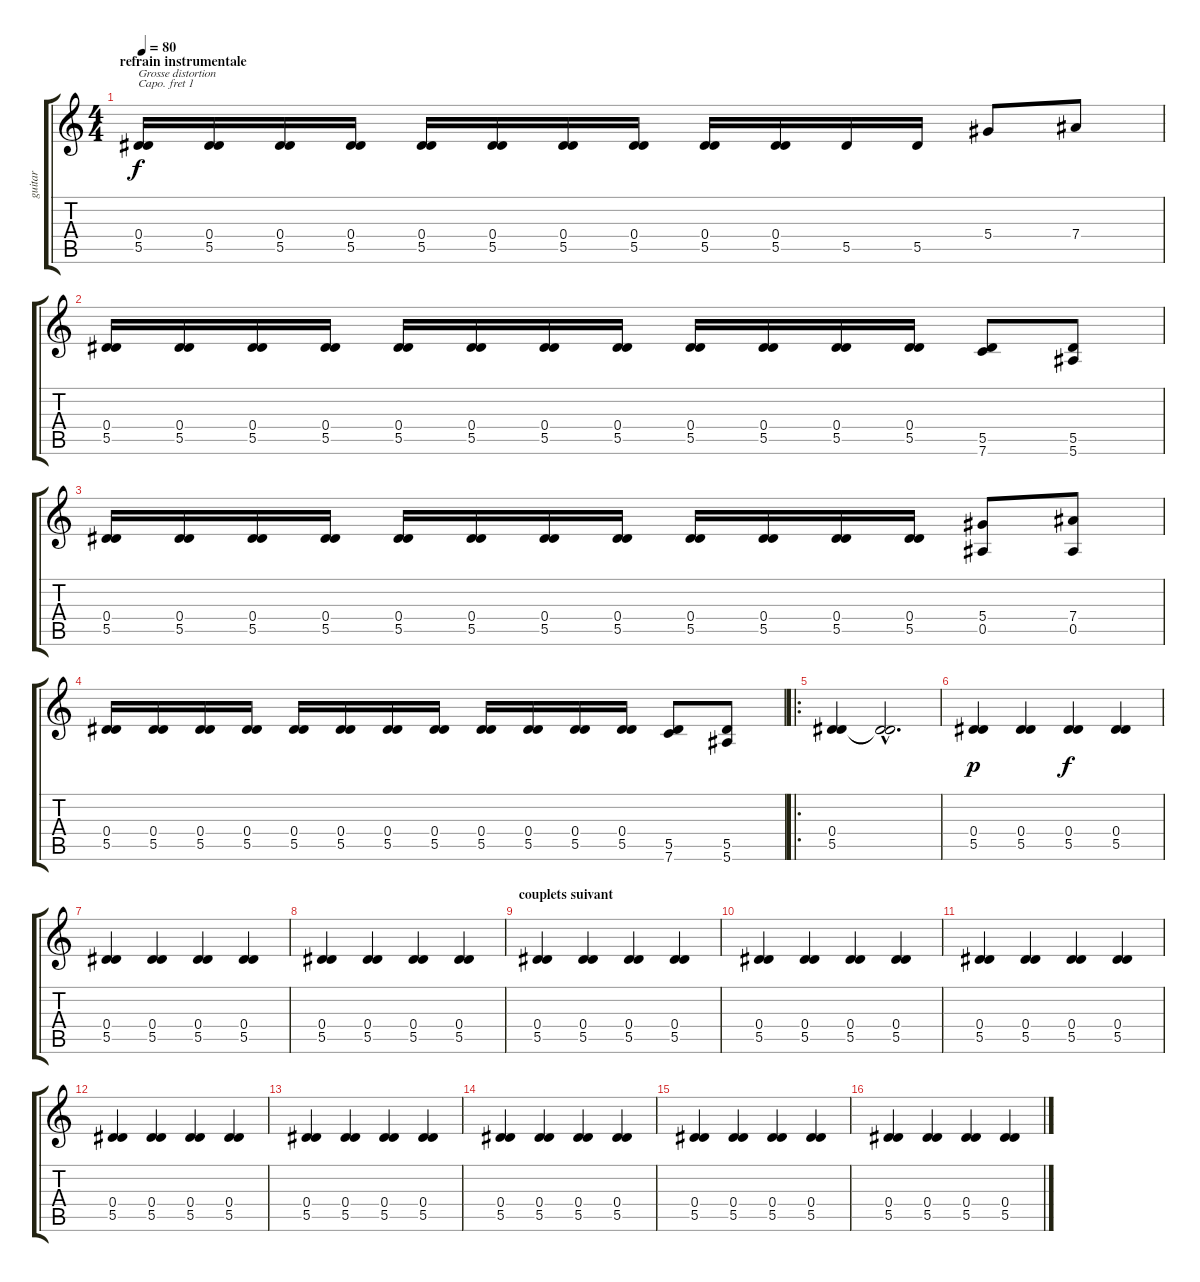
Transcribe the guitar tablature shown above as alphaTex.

\track ("guitar" "guitar") {instrument overdrivenguitar}
\staff {score tabs}
\capo 1
\tuning (E4 B3 G3 D3 A2 E2) {hide}
\ts (4 4)
\section ("" "refrain instrumentale")
\tempo 80
\clef g2
\ks c
(0.4 5.5).16{txt "Grosse distortion" dy f} (0.4 5.5).16 (0.4 5.5).16 (0.4 5.5).16 (0.4 5.5).16 (0.4 5.5).16 (0.4 5.5).16 (0.4 5.5).16 (0.4 5.5).16 (0.4 5.5).16 5.5.16 5.5.16 5.4.8 7.4.8 |
(0.4 5.5).16 (0.4 5.5).16 (0.4 5.5).16 (0.4 5.5).16 (0.4 5.5).16 (0.4 5.5).16 (0.4 5.5).16 (0.4 5.5).16 (0.4 5.5).16 (0.4 5.5).16 (0.4 5.5).16 (0.4 5.5).16 (5.5 7.6).8 (5.5 5.6).8 |
(0.4 5.5).16 (0.4 5.5).16 (0.4 5.5).16 (0.4 5.5).16 (0.4 5.5).16 (0.4 5.5).16 (0.4 5.5).16 (0.4 5.5).16 (0.4 5.5).16 (0.4 5.5).16 (0.4 5.5).16 (0.4 5.5).16 (5.4 0.5).8 (7.4 0.5).8 |
(0.4 5.5).16 (0.4 5.5).16 (0.4 5.5).16 (0.4 5.5).16 (0.4 5.5).16 (0.4 5.5).16 (0.4 5.5).16 (0.4 5.5).16 (0.4 5.5).16 (0.4 5.5).16 (0.4 5.5).16 (0.4 5.5).16 (5.5 7.6).8 (5.5 5.6).8 |
\ro
(0.4 5.5).4 (0.4{hac t} 5.5{hac t}).2{d} |
(0.4 5.5).4{dy p} (0.4 5.5).4 (0.4 5.5).4{dy f} (0.4 5.5).4 |
(0.4 5.5).4 (0.4 5.5).4 (0.4 5.5).4 (0.4 5.5).4 |
(0.4 5.5).4 (0.4 5.5).4 (0.4 5.5).4 (0.4 5.5).4 |
\section ("" "couplets suivant")
(0.4 5.5).4 (0.4 5.5).4 (0.4 5.5).4 (0.4 5.5).4 |
(0.4 5.5).4 (0.4 5.5).4 (0.4 5.5).4 (0.4 5.5).4 |
(0.4 5.5).4 (0.4 5.5).4 (0.4 5.5).4 (0.4 5.5).4 |
(0.4 5.5).4 (0.4 5.5).4 (0.4 5.5).4 (0.4 5.5).4 |
(0.4 5.5).4 (0.4 5.5).4 (0.4 5.5).4 (0.4 5.5).4 |
(0.4 5.5).4 (0.4 5.5).4 (0.4 5.5).4 (0.4 5.5).4 |
(0.4 5.5).4 (0.4 5.5).4 (0.4 5.5).4 (0.4 5.5).4 |
(0.4 5.5).4 (0.4 5.5).4 (0.4 5.5).4 (0.4 5.5).4
